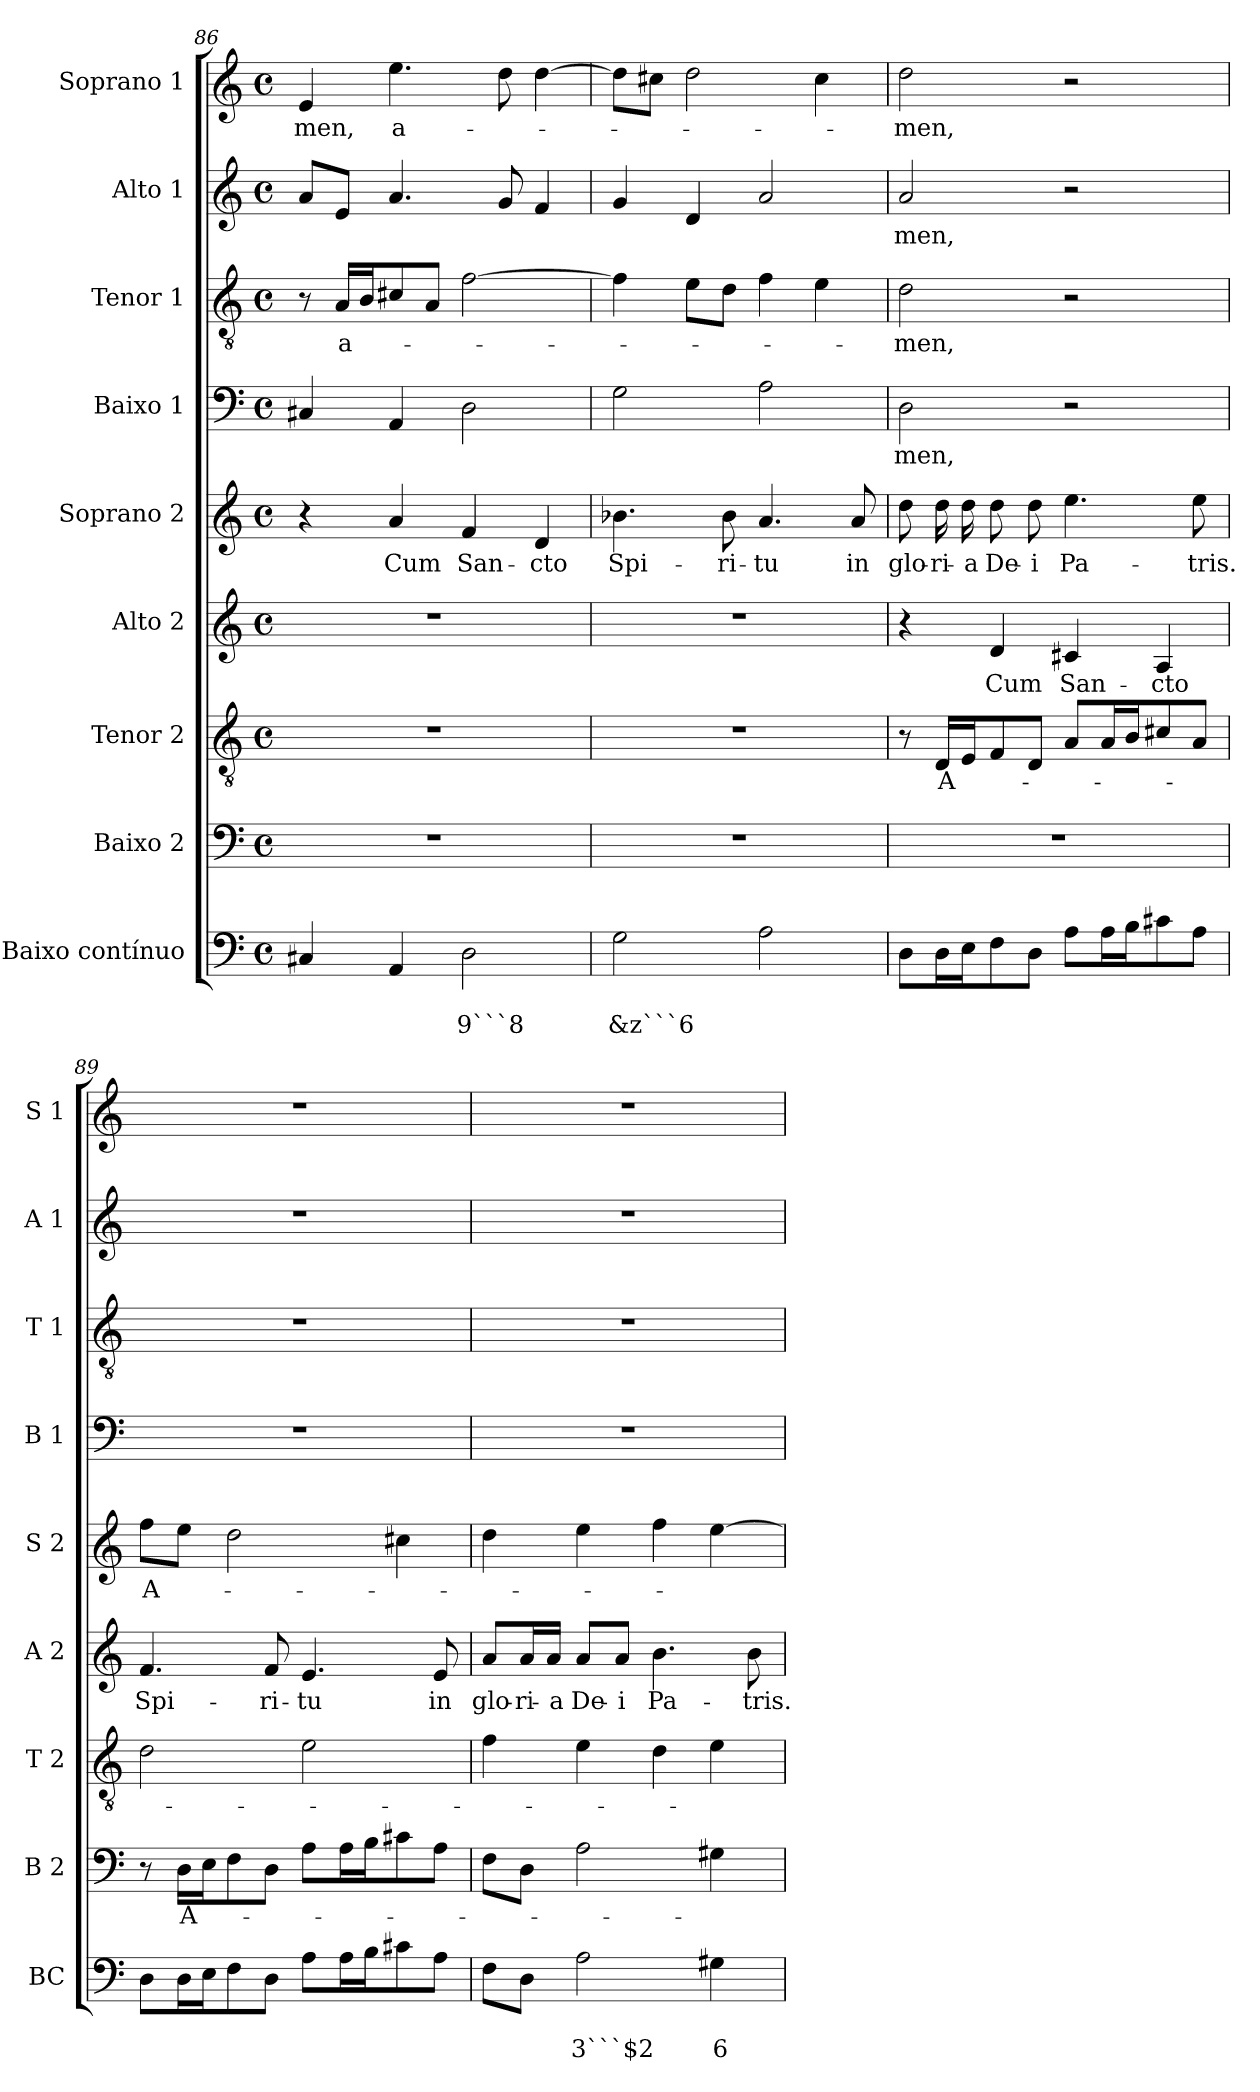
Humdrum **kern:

**kern	**text	**text	**kern	**text	**kern	**text	**kern	**text	**kern	**text	**kern	**text	**kern	**text	**kern	**text	**kern	**text
*part9	*part9	*part9	*part8	*part8	*part7	*part7	*part6	*part6	*part5	*part5	*part4	*part4	*part3	*part3	*part2	*part2	*part1	*part1
*staff9	*staff9	*staff9	*staff8	*staff8	*staff7	*staff7	*staff6	*staff6	*staff5	*staff5	*staff4	*staff4	*staff3	*staff3	*staff2	*staff2	*staff1	*staff1
*I"Baixo contínuo	*	*	*I"Baixo 2	*	*I"Tenor 2	*	*I"Alto 2	*	*I"Soprano 2	*	*I"Baixo 1	*	*I"Tenor 1	*	*I"Alto 1	*	*I"Soprano 1	*
*I'BC	*	*	*I'B 2	*	*I'T 2	*	*I'A 2	*	*I'S 2	*	*I'B 1	*	*I'T 1	*	*I'A 1	*	*I'S 1	*
*clefF4	*	*	*clefF4	*	*clefGv2	*	*clefG2	*	*clefG2	*	*clefF4	*	*clefGv2	*	*clefG2	*	*clefG2	*
*k[]	*	*	*k[]	*	*k[]	*	*k[]	*	*k[]	*	*k[]	*	*k[]	*	*k[]	*	*k[]	*
*C:	*	*	*C:	*	*C:	*	*C:	*	*C:	*	*C:	*	*C:	*	*C:	*	*C:	*
*M4/4	*	*	*M4/4	*	*M4/4	*	*M4/4	*	*M4/4	*	*M4/4	*	*M4/4	*	*M4/4	*	*M4/4	*
*met(c)	*	*	*met(c)	*	*met(c)	*	*met(c)	*	*met(c)	*	*met(c)	*	*met(c)	*	*met(c)	*	*met(c)	*
=86	=86	=86	=86	=86	=86	=86	=86	=86	=86	=86	=86	=86	=86	=86	=86	=86	=86	=86
!	!	!	!	!	!	!	!	!	!	!	!	!	!	!	!	!	!	!LO:LY:b
4C#X/	.	.	1r	.	1r	.	1r	.	4r	.	4C#X/	.	8r	.	8a/L	.	4e/	-men,
!	!	!	!	!	!	!	!	!	!	!	!	!	!	!LO:LY:b	!	!	!	!
.	.	.	.	.	.	.	.	.	.	.	.	.	16A/LL	a-	8e/J	.	.	.
.	.	.	.	.	.	.	.	.	.	.	.	.	16B/J	.	.	.	.	.
!	!	!	!	!	!	!	!	!	!	!LO:LY:b	!	!	!	!	!	!	!	!LO:LY:b
4AA/	.	.	.	.	.	.	.	.	4a/	Cum	4AA/	.	8c#X/	.	4.a/	.	4.ee\	a-
.	.	.	.	.	.	.	.	.	.	.	.	.	8A/J	.	.	.	.	.
!	!	!LO:LY:b	!	!	!	!	!	!	!	!LO:LY:b	!	!	!	!	!	!	!	!
2D\	.	9```8	.	.	.	.	.	.	4f/	San-	2D\	.	[2f\	.	.	.	.	.
.	.	.	.	.	.	.	.	.	.	.	.	.	.	.	8g/	.	8dd\	.
!	!	!	!	!	!	!	!	!	!	!LO:LY:b	!	!	!	!	!	!	!	!
.	.	.	.	.	.	.	.	.	4d/	-cto	.	.	.	.	4f/	.	[4dd\	.
=87	=87	=87	=87	=87	=87	=87	=87	=87	=87	=87	=87	=87	=87	=87	=87	=87	=87	=87
!	!	!LO:LY:b	!	!	!	!	!	!	!	!LO:LY:b	!	!	!	!	!	!	!	!
2G\	.	&z```6	1r	.	1r	.	1r	.	4.b-X\	Spi-	2G\	.	4f\]	.	4g/	.	8dd\L]	.
.	.	.	.	.	.	.	.	.	.	.	.	.	.	.	.	.	8cc#X\J	.
.	.	.	.	.	.	.	.	.	.	.	.	.	8e\L	.	4d/	.	2dd\	.
!	!	!	!	!	!	!	!	!	!	!LO:LY:b	!	!	!	!	!	!	!	!
.	.	.	.	.	.	.	.	.	8b-\	-ri-	.	.	8d\J	.	.	.	.	.
!	!	!	!	!	!	!	!	!	!	!LO:LY:b	!	!	!	!	!	!	!	!
2A\	.	.	.	.	.	.	.	.	4.a/	-tu	2A\	.	4f\	.	2a/	.	.	.
.	.	.	.	.	.	.	.	.	.	.	.	.	4e\	.	.	.	4cc#\	.
!	!	!	!	!	!	!	!	!	!	!LO:LY:b	!	!	!	!	!	!	!	!
.	.	.	.	.	.	.	.	.	8a/	in	.	.	.	.	.	.	.	.
=88	=88	=88	=88	=88	=88	=88	=88	=88	=88	=88	=88	=88	=88	=88	=88	=88	=88	=88
!	!	!	!	!	!	!	!	!	!	!LO:LY:b	!	!LO:LY:b	!	!LO:LY:b	!	!LO:LY:b	!	!LO:LY:b
8D\L	.	.	1r	.	8r	.	4r	.	8dd\	glo-	2D\	-men,	2d\	-men,	2a/	-men,	2dd\	-men,
!	!	!	!	!	!	!LO:LY:b	!	!	!	!LO:LY:b	!	!	!	!	!	!	!	!
16D\L	.	.	.	.	16D/LL	A-	.	.	16dd\	-ri-	.	.	.	.	.	.	.	.
!	!	!	!	!	!	!	!	!	!	!LO:LY:b	!	!	!	!	!	!	!	!
16E\J	.	.	.	.	16E/J	.	.	.	16dd\	-a	.	.	.	.	.	.	.	.
!	!	!	!	!	!	!	!	!LO:LY:b	!	!LO:LY:b	!	!	!	!	!	!	!	!
8F\	.	.	.	.	8F/	.	4d/	Cum	8dd\	De-	.	.	.	.	.	.	.	.
!	!	!	!	!	!	!	!	!	!	!LO:LY:b	!	!	!	!	!	!	!	!
8D\J	.	.	.	.	8D/J	.	.	.	8dd\	-i	.	.	.	.	.	.	.	.
!	!	!	!	!	!	!	!	!LO:LY:b	!	!LO:LY:b	!	!	!	!	!	!	!	!
8A\L	.	.	.	.	8A/L	.	4c#X/	San-	4.ee\	Pa-	2r	.	2r	.	2r	.	2r	.
16A\L	.	.	.	.	16A/L	.	.	.	.	.	.	.	.	.	.	.	.	.
16B\J	.	.	.	.	16B/J	.	.	.	.	.	.	.	.	.	.	.	.	.
!	!	!	!	!	!	!	!	!LO:LY:b	!	!	!	!	!	!	!	!	!	!
8c#X\	.	.	.	.	8c#X/	.	4A/	-cto	.	.	.	.	.	.	.	.	.	.
!	!	!	!	!	!	!	!	!	!	!LO:LY:b	!	!	!	!	!	!	!	!
8A\J	.	.	.	.	8A/J	.	.	.	8ee\	-tris.	.	.	.	.	.	.	.	.
!!LO:PB:g=z
=89	=89	=89	=89	=89	=89	=89	=89	=89	=89	=89	=89	=89	=89	=89	=89	=89	=89	=89
!	!	!	!	!	!	!	!	!LO:LY:b	!	!LO:LY:b	!	!	!	!	!	!	!	!
8D\L	.	.	8r	.	2d\	.	4.f/	Spi-	8ff\L	A-	1r	.	1r	.	1r	.	1r	.
!	!	!	!	!LO:LY:b	!	!	!	!	!	!	!	!	!	!	!	!	!	!
16D\L	.	.	16D\LL	A-	.	.	.	.	8ee\J	.	.	.	.	.	.	.	.	.
16E\J	.	.	16E\J	.	.	.	.	.	.	.	.	.	.	.	.	.	.	.
8F\	.	.	8F\	.	.	.	.	.	2dd\	.	.	.	.	.	.	.	.	.
!	!	!	!	!	!	!	!	!LO:LY:b	!	!	!	!	!	!	!	!	!	!
8D\J	.	.	8D\J	.	.	.	8f/	-ri-	.	.	.	.	.	.	.	.	.	.
!	!	!	!	!	!	!	!	!LO:LY:b	!	!	!	!	!	!	!	!	!	!
8A\L	.	.	8A\L	.	2e\	.	4.e/	-tu	.	.	.	.	.	.	.	.	.	.
16A\L	.	.	16A\L	.	.	.	.	.	.	.	.	.	.	.	.	.	.	.
16B\J	.	.	16B\J	.	.	.	.	.	.	.	.	.	.	.	.	.	.	.
8c#X\	.	.	8c#X\	.	.	.	.	.	4cc#X\	.	.	.	.	.	.	.	.	.
!	!	!	!	!	!	!	!	!LO:LY:b	!	!	!	!	!	!	!	!	!	!
8A\J	.	.	8A\J	.	.	.	8e/	in	.	.	.	.	.	.	.	.	.	.
=90	=90	=90	=90	=90	=90	=90	=90	=90	=90	=90	=90	=90	=90	=90	=90	=90	=90	=90
!	!	!	!	!	!	!	!	!LO:LY:b	!	!	!	!	!	!	!	!	!	!
8F\L	.	.	8F\L	.	4f\	.	8a/L	glo-	4dd\	.	1r	.	1r	.	1r	.	1r	.
!	!	!	!	!	!	!	!	!LO:LY:b	!	!	!	!	!	!	!	!	!	!
8D\J	.	.	8D\J	.	.	.	16a/L	-ri-	.	.	.	.	.	.	.	.	.	.
!	!	!	!	!	!	!	!	!LO:LY:b	!	!	!	!	!	!	!	!	!	!
.	.	.	.	.	.	.	16a/JJ	-a	.	.	.	.	.	.	.	.	.	.
!	!	!LO:LY:b	!	!	!	!	!	!LO:LY:b	!	!	!	!	!	!	!	!	!	!
2A\	.	3```$2	2A\	.	4e\	.	8a/L	De-	4ee\	.	.	.	.	.	.	.	.	.
!	!	!	!	!	!	!	!	!LO:LY:b	!	!	!	!	!	!	!	!	!	!
.	.	.	.	.	.	.	8a/J	-i	.	.	.	.	.	.	.	.	.	.
!	!	!	!	!	!	!	!	!LO:LY:b	!	!	!	!	!	!	!	!	!	!
.	.	.	.	.	4d\	.	4.b\	Pa-	4ff\	.	.	.	.	.	.	.	.	.
!	!	!LO:LY:b	!	!	!	!	!	!	!	!	!	!	!	!	!	!	!	!
4G#X\	.	6	4G#X\	.	4e\	.	.	.	[4ee\	.	.	.	.	.	.	.	.	.
!	!	!	!	!	!	!	!	!LO:LY:b	!	!	!	!	!	!	!	!	!	!
.	.	.	.	.	.	.	8b\	-tris.	.	.	.	.	.	.	.	.	.	.
=	=	=	=	=	=	=	=	=	=	=	=	=	=	=	=	=	=	=
*-	*-	*-	*-	*-	*-	*-	*-	*-	*-	*-	*-	*-	*-	*-	*-	*-	*-	*-
